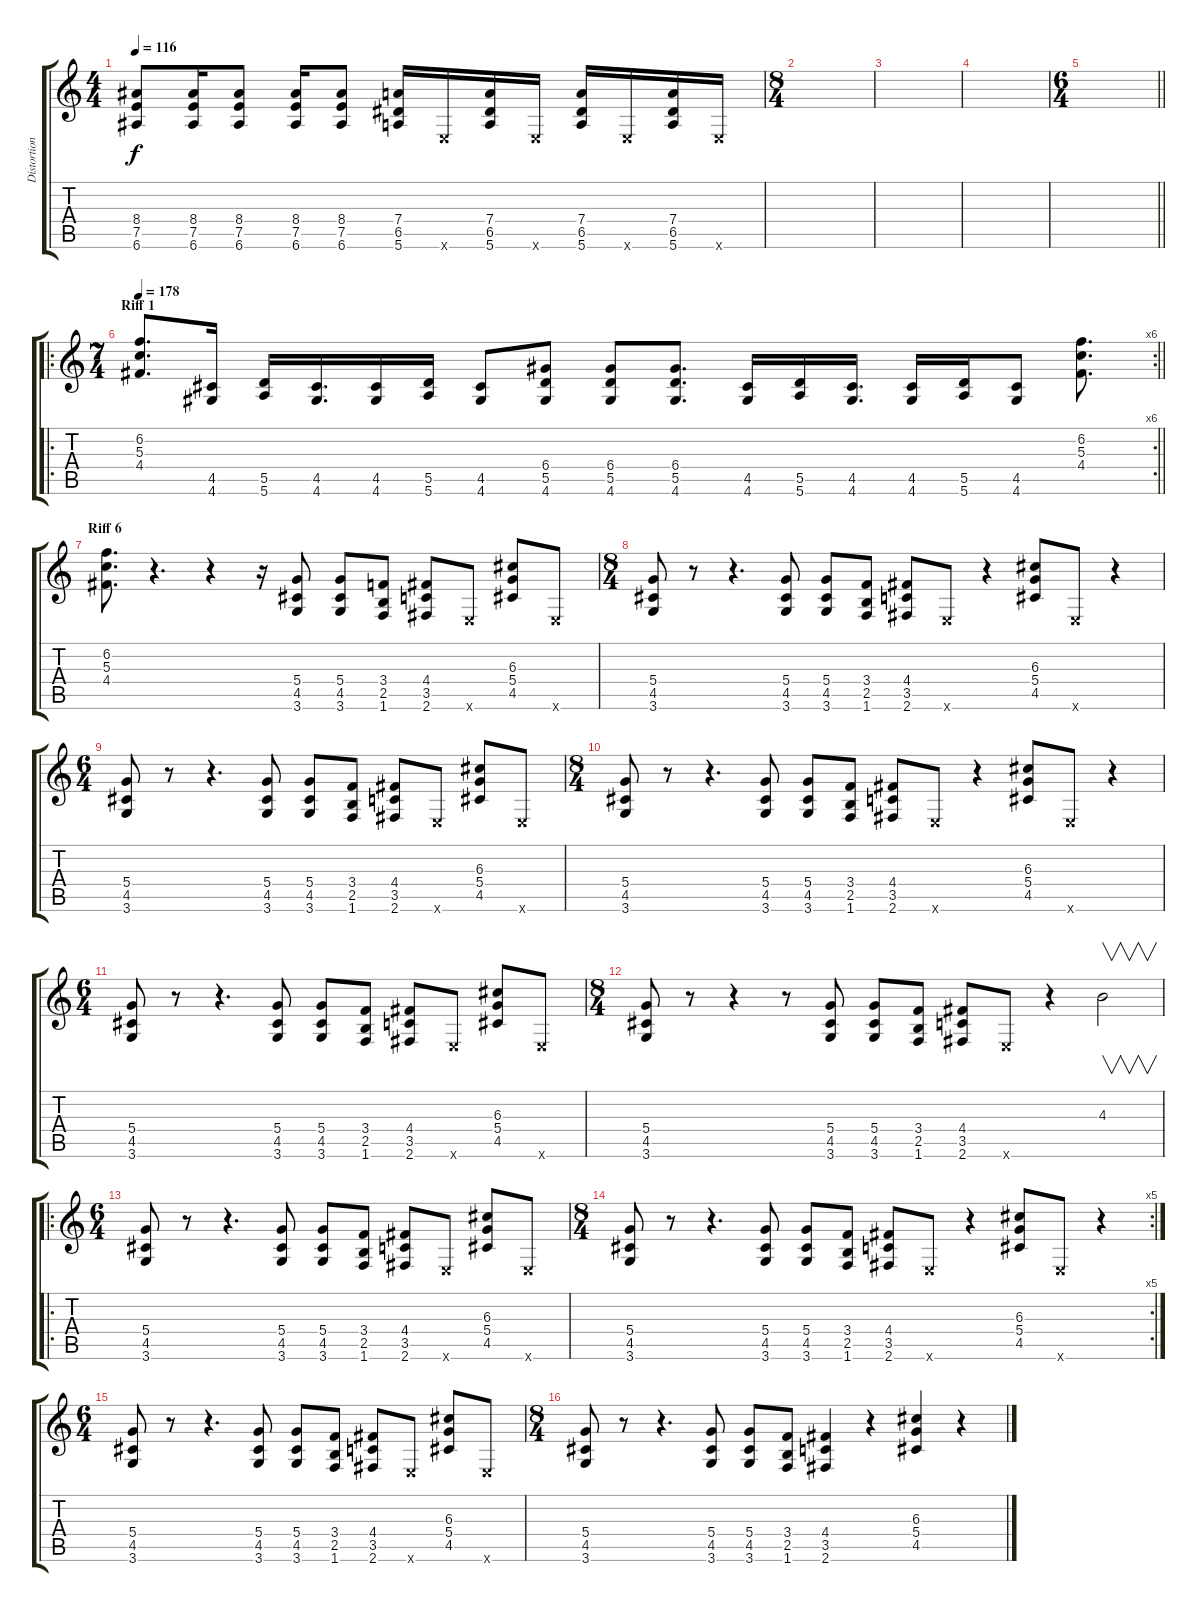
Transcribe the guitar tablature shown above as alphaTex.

\track ("Distortion Guitar" "Distortion") {instrument distortionguitar}
\staff {score tabs}
\tuning (E4 B3 G3 D3 A2 E2) {hide}
\ts (4 4)
\tempo 116
\clef g2
\ks c
(8.4 7.5 6.6).8{dy f} (8.4 7.5 6.6).16 (8.4 7.5 6.6).8 (8.4 7.5 6.6).16 (8.4 7.5 6.6).8 (7.4 6.5 5.6).16 0.6{x}.16 (7.4 6.5 5.6).16 0.6{x}.16 (7.4 6.5 5.6).16 0.6{x}.16 (7.4 6.5 5.6).16 0.6{x}.16 |
\ts (8 4)
|
|
|
\ts (6 4)
\barLineRight lightlight
|
\ro
\rc 6
\ts (7 4)
\section ("" "Riff 1")
\tempo 178
\barLineRight lightlight
(6.2 5.3 4.4).8{d} (4.5 4.6).16 (5.5 5.6).16 (4.5 4.6).16{d} (4.5 4.6).16 (5.5 5.6).16 (4.5 4.6).8 (6.4 5.5 4.6).8 (6.4 5.5 4.6).8 (6.4 5.5 4.6).8{d} (4.5 4.6).16 (5.5 5.6).16 (4.5 4.6).16{d} (4.5 4.6).16 (5.5 5.6).16 (4.5 4.6).8 (6.2 5.3 4.4).8{d} |
\section ("" "Riff 6")
(6.2 5.3 4.4).8{d} r.4{d} r.4 r.16 (5.4 4.5 3.6).8 (5.4 4.5 3.6).8 (3.4 2.5 1.6).8 (4.4 3.5 2.6).8 0.6{x}.8 (6.3 5.4 4.5).8 0.6{x}.8 |
\ts (8 4)
(5.4 4.5 3.6).8 r.8 r.4{d} (5.4 4.5 3.6).8 (5.4 4.5 3.6).8 (3.4 2.5 1.6).8 (4.4 3.5 2.6).8 0.6{x}.8 r.4 (6.3 5.4 4.5).8 0.6{x}.8 r.4 |
\ts (6 4)
(5.4 4.5 3.6).8 r.8 r.4{d} (5.4 4.5 3.6).8 (5.4 4.5 3.6).8 (3.4 2.5 1.6).8 (4.4 3.5 2.6).8 0.6{x}.8 (6.3 5.4 4.5).8 0.6{x}.8 |
\ts (8 4)
(5.4 4.5 3.6).8 r.8 r.4{d} (5.4 4.5 3.6).8 (5.4 4.5 3.6).8 (3.4 2.5 1.6).8 (4.4 3.5 2.6).8 0.6{x}.8 r.4 (6.3 5.4 4.5).8 0.6{x}.8 r.4 |
\ts (6 4)
(5.4 4.5 3.6).8 r.8 r.4{d} (5.4 4.5 3.6).8 (5.4 4.5 3.6).8 (3.4 2.5 1.6).8 (4.4 3.5 2.6).8 0.6{x}.8 (6.3 5.4 4.5).8 0.6{x}.8 |
\ts (8 4)
(5.4 4.5 3.6).8 r.8 r.4 r.8 (5.4 4.5 3.6).8 (5.4 4.5 3.6).8 (3.4 2.5 1.6).8 (4.4 3.5 2.6).8 0.6{x}.8 r.4 4.3.2{v instrument guitarharmonics} |
\ro
\ts (6 4)
(5.4 4.5 3.6).8{instrument distortionguitar} r.8 r.4{d} (5.4 4.5 3.6).8 (5.4 4.5 3.6).8 (3.4 2.5 1.6).8 (4.4 3.5 2.6).8 0.6{x}.8 (6.3 5.4 4.5).8 0.6{x}.8 |
\rc 5
\ts (8 4)
(5.4 4.5 3.6).8 r.8 r.4{d} (5.4 4.5 3.6).8 (5.4 4.5 3.6).8 (3.4 2.5 1.6).8 (4.4 3.5 2.6).8 0.6{x}.8 r.4 (6.3 5.4 4.5).8 0.6{x}.8 r.4 |
\ts (6 4)
(5.4 4.5 3.6).8{instrument distortionguitar} r.8 r.4{d} (5.4 4.5 3.6).8 (5.4 4.5 3.6).8 (3.4 2.5 1.6).8 (4.4 3.5 2.6).8 0.6{x}.8 (6.3 5.4 4.5).8 0.6{x}.8 |
\ts (8 4)
(5.4 4.5 3.6).8 r.8 r.4{d} (5.4 4.5 3.6).8 (5.4 4.5 3.6).8 (3.4 2.5 1.6).8 (4.4 3.5 2.6).4 r.4 (6.3 5.4 4.5).4 r.4
